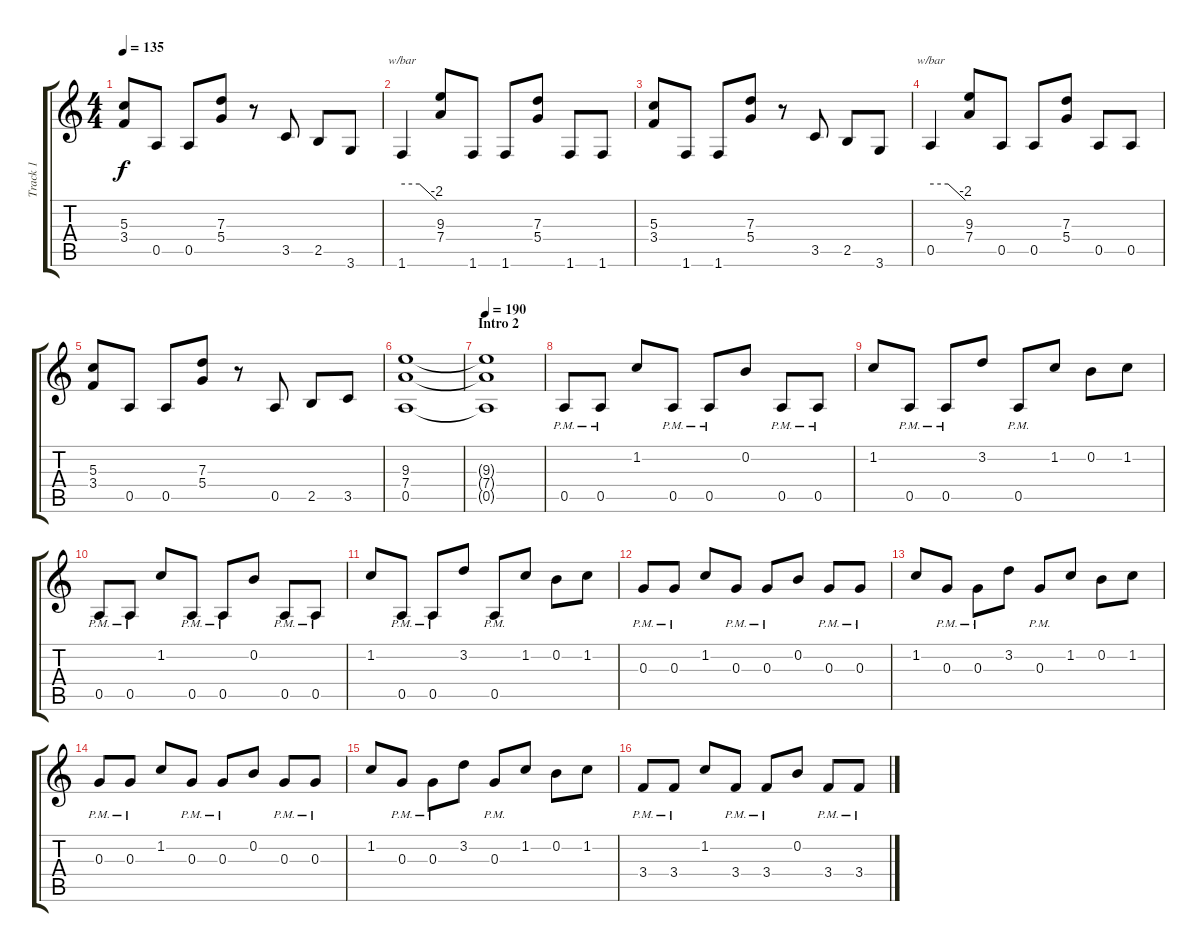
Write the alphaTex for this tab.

\track ("Track 1" "Track 1") {instrument distortionguitar}
\staff {score tabs}
\tuning (E4 B3 G3 D3 A2 E2) {hide}
\ts (4 4)
\tempo 135
\clef g2
\ks c
(5.3 3.4).8{dy f} 0.5.8 0.5.8 (7.3 5.4).8 r.8 3.5.8 2.5.8 3.6.8 |
1.6.4{tbe (custom default 0 0 30 0 60 -8)} (9.3 7.4).8 1.6.8 1.6.8 (7.3 5.4).8 1.6.8 1.6.8 |
(5.3 3.4).8 1.6.8 1.6.8 (7.3 5.4).8 r.8 3.5.8 2.5.8 3.6.8 |
0.5.4{tbe (custom default 0 0 30 0 60 -8)} (9.3 7.4).8 0.5.8 0.5.8 (7.3 5.4).8 0.5.8 0.5.8 |
(5.3 3.4).8 0.5.8 0.5.8 (7.3 5.4).8 r.8 0.5.8 2.5.8 3.5.8 |
(9.3 7.4 0.5).1 |
\section ("" "Intro 2")
\tempo 190
(9.3{t} 7.4{t} 0.5{t}).1 |
0.5{pm}.8 0.5{pm}.8 1.2.8 0.5{pm}.8 0.5{pm}.8 0.2.8 0.5{pm}.8 0.5{pm}.8 |
1.2.8 0.5{pm}.8 0.5{pm}.8 3.2.8 0.5{pm}.8 1.2.8 0.2.8 1.2.8 |
0.5{pm}.8 0.5{pm}.8 1.2.8 0.5{pm}.8 0.5{pm}.8 0.2.8 0.5{pm}.8 0.5{pm}.8 |
1.2.8 0.5{pm}.8 0.5{pm}.8 3.2.8 0.5{pm}.8 1.2.8 0.2.8 1.2.8 |
0.3{pm}.8 0.3{pm}.8 1.2.8 0.3{pm}.8 0.3{pm}.8 0.2.8 0.3{pm}.8 0.3{pm}.8 |
1.2.8 0.3{pm}.8 0.3{pm}.8 3.2.8 0.3{pm}.8 1.2.8 0.2.8 1.2.8 |
0.3{pm}.8 0.3{pm}.8 1.2.8 0.3{pm}.8 0.3{pm}.8 0.2.8 0.3{pm}.8 0.3{pm}.8 |
1.2.8 0.3{pm}.8 0.3{pm}.8 3.2.8 0.3{pm}.8 1.2.8 0.2.8 1.2.8 |
3.4{pm}.8 3.4{pm}.8 1.2.8 3.4{pm}.8 3.4{pm}.8 0.2.8 3.4{pm}.8 3.4{pm}.8
